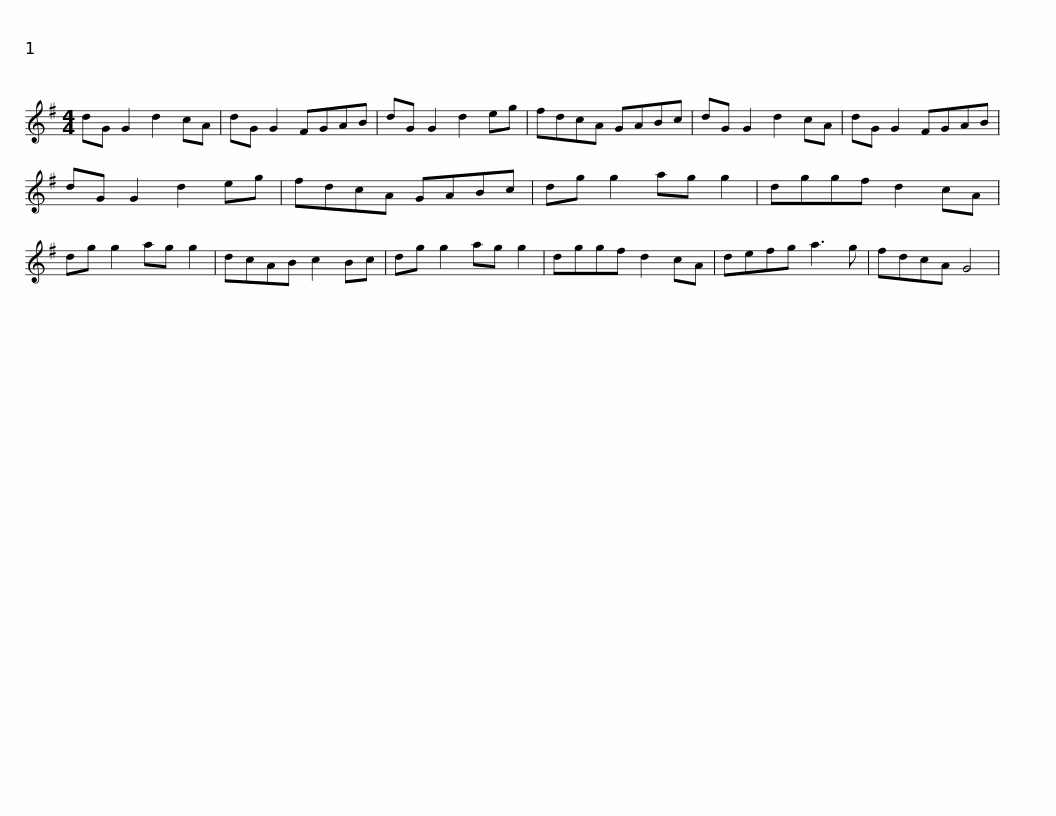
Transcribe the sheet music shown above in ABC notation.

X:1
L:1/8
M:4/4
I:linebreak $
K:G
V:1 treble
V:1
 dG G2 d2 cA | dG G2 FGAB | dG G2 d2 eg | fdcA GABc | dG G2 d2 cA | %5
 dG G2 FGAB |$ dG G2 d2 eg | fdcA GABc | dg g2 ag g2 | dggf d2 cA | %10
 dg g2 ag g2 | dcAB c2 Bc |$ dg g2 ag g2 | dggf d2 cA | defg a3 g | %15
 fdcA G4 | %16
